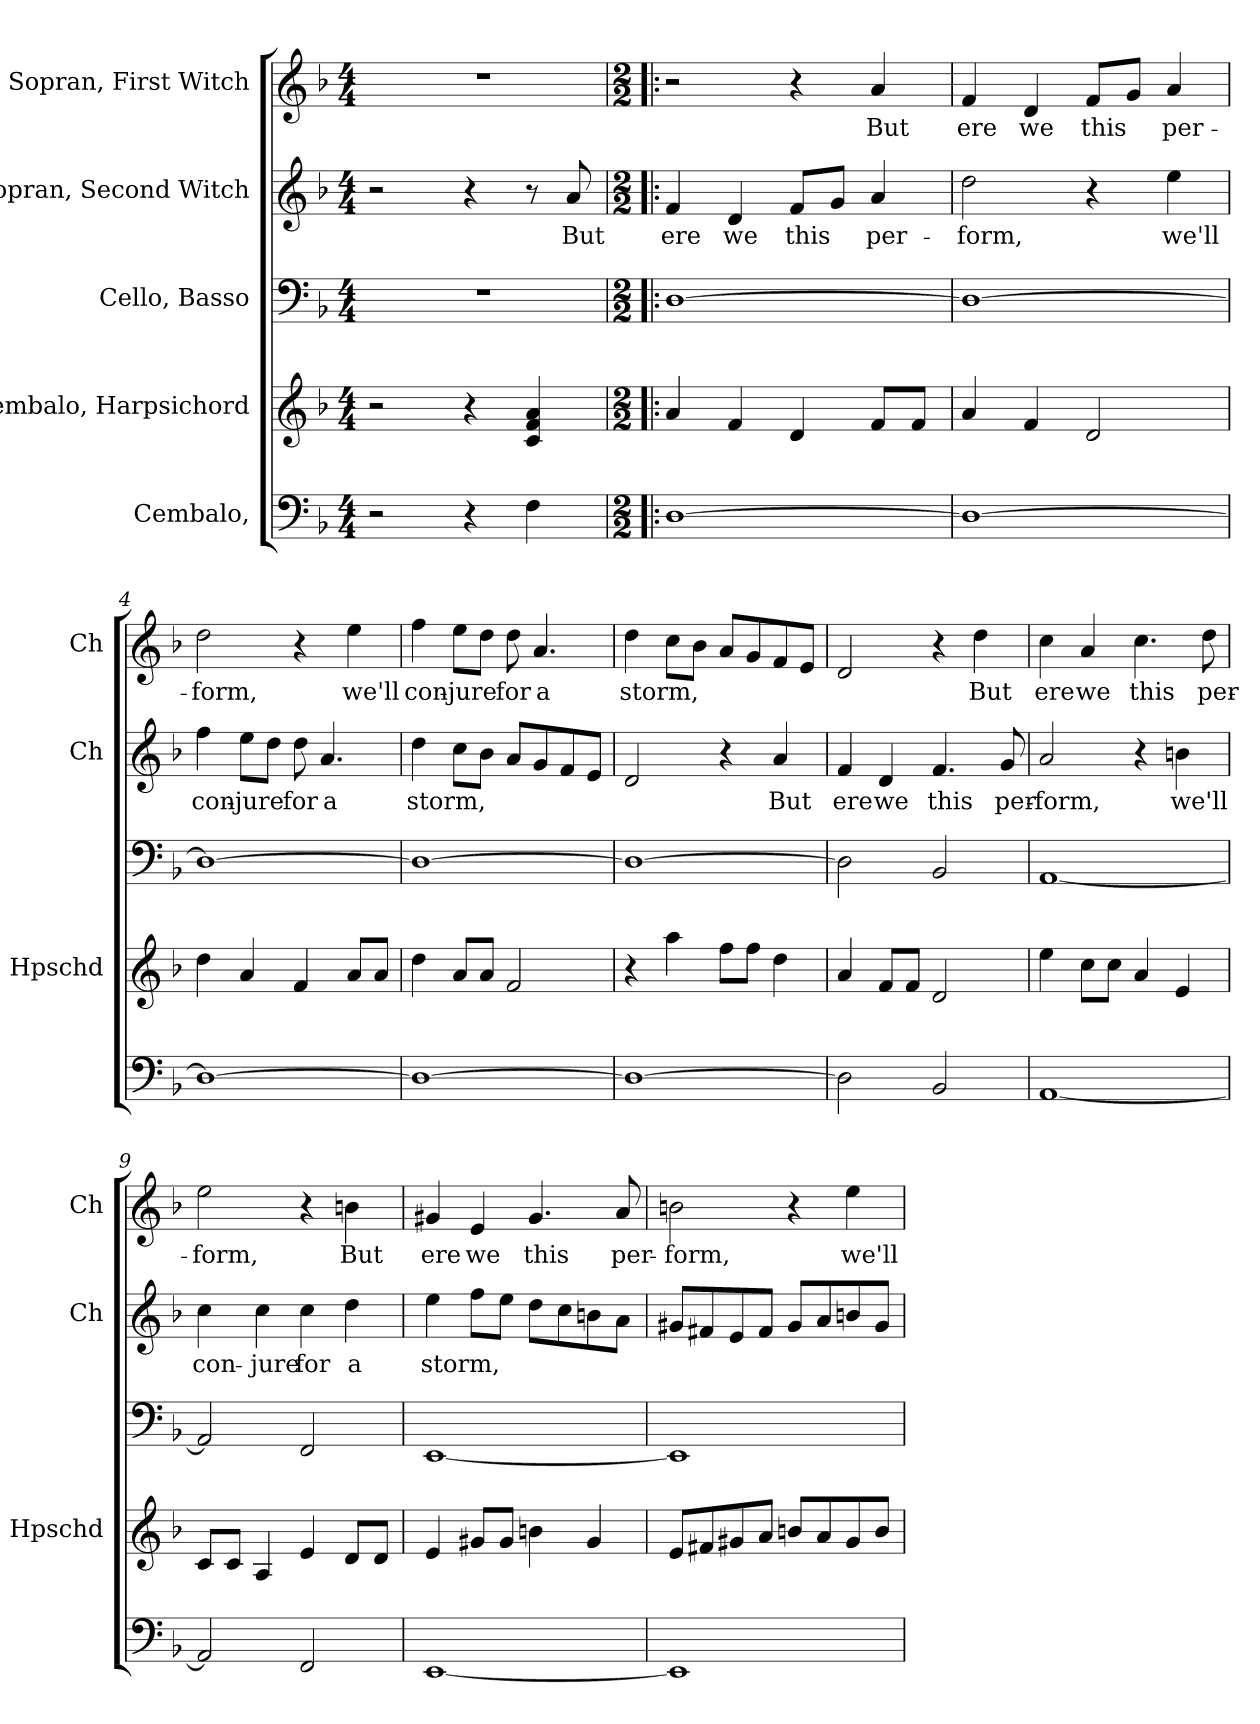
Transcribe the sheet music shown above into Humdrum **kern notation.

**kern	**kern	**kern	**kern	**text	**kern	**text
*part5	*part4	*part3	*part2	*part2	*part1	*part1
*staff5	*staff4	*staff3	*staff2	*staff2	*staff1	*staff1
*I"Cembalo,	*I"Cembalo, Harpsichord	*I"Cello,  Basso	*I"Sopran, Second Witch	*	*I"Sopran, First Witch	*
*	*I'Hpschd	*	*I'Ch	*	*I'Ch	*
*clefF4	*clefG2	*clefF4	*clefG2	*	*clefG2	*
*k[b-]	*k[b-]	*k[b-]	*k[b-]	*	*k[b-]	*
*M4/4	*M4/4	*M4/4	*M4/4	*	*M4/4	*
*MM130	*MM130	*MM130	*MM130	*	*MM130	*
=1	=1	=1	=1	=1	=1	=1
2r	2r	1r	2r	.	1r	.
4r	4r	.	4r	.	.	.
4F\	4c/ 4f/ 4a/	.	8r	.	.	.
!	!	!	!	!LO:LY:b	!	!
.	.	.	8a/	But	.	.
=2!|:	=2!|:	=2!|:	=2!|:	=2!|:	=2!|:	=2!|:
*M2/2	*M2/2	*M2/2	*M2/2	*	*M2/2	*
!	!	!	!	!LO:LY:b	!	!
[1D	4a/	[1D	4f/	ere	2r	.
!	!	!	!	!LO:LY:b	!	!
.	4f/	.	4d/	we	.	.
!	!	!	!	!LO:LY:b	!	!
.	4d/	.	8f/L	this	4r	.
.	.	.	8g/J	.	.	.
!	!	!	!	!LO:LY:b	!	!LO:LY:b
.	8f/L	.	4a/	per-	4a/	But
.	8f/J	.	.	.	.	.
=3	=3	=3	=3	=3	=3	=3
!	!	!	!	!LO:LY:b	!	!LO:LY:b
1D_	4a/	1D_	2dd\	-form,	4f/	ere
!	!	!	!	!	!	!LO:LY:b
.	4f/	.	.	.	4d/	we
!	!	!	!	!	!	!LO:LY:b
.	2d/	.	4r	.	8f/L	this
.	.	.	.	.	8g/J	.
!	!	!	!	!LO:LY:b	!	!LO:LY:b
.	.	.	4ee\	we'll	4a/	per-
=4	=4	=4	=4	=4	=4	=4
!	!	!	!	!LO:LY:b	!	!LO:LY:b
1D_	4dd\	1D_	4ff\	con-	2dd\	-form,
!	!	!	!	!LO:LY:b	!	!
.	4a/	.	8ee\L	-jure	.	.
.	.	.	8dd\J	.	.	.
!	!	!	!	!LO:LY:b	!	!
.	4f/	.	8dd\	for	4r	.
!	!	!	!	!LO:LY:b	!	!
.	.	.	4.a/	a	.	.
!	!	!	!	!	!	!LO:LY:b
.	8a/L	.	.	.	4ee\	we'll
.	8a/J	.	.	.	.	.
=5	=5	=5	=5	=5	=5	=5
!	!	!	!	!LO:LY:b	!	!LO:LY:b
1D_	4dd\	1D_	4dd\	storm,	4ff\	con-
!	!	!	!	!	!	!LO:LY:b
.	8a/L	.	8cc\L	.	8ee\L	-jure
.	8a/J	.	8b-\J	.	8dd\J	.
!	!	!	!	!	!	!LO:LY:b
.	2f/	.	8a/L	.	8dd\	for
!	!	!	!	!	!	!LO:LY:b
.	.	.	8g/	.	4.a/	a
.	.	.	8f/	.	.	.
.	.	.	8e/J	.	.	.
!!LO:LB:g=z
=6	=6	=6	=6	=6	=6	=6
!	!	!	!	!	!	!LO:LY:b
1D_	4r	1D_	2d/	.	4dd\	storm,
.	4aa\	.	.	.	8cc\L	.
.	.	.	.	.	8b-\J	.
.	8ff\L	.	4r	.	8a/L	.
.	8ff\J	.	.	.	8g/	.
!	!	!	!	!LO:LY:b	!	!
.	4dd\	.	4a/	But	8f/	.
.	.	.	.	.	8e/J	.
=7	=7	=7	=7	=7	=7	=7
!	!	!	!	!LO:LY:b	!	!
2D\]	4a/	2D\]	4f/	ere	2d/	.
!	!	!	!	!LO:LY:b	!	!
.	8f/L	.	4d/	we	.	.
.	8f/J	.	.	.	.	.
!	!	!	!	!LO:LY:b	!	!
2BB-/	2d/	2BB-/	4.f/	this	4r	.
!	!	!	!	!	!	!LO:LY:b
.	.	.	.	.	4dd\	But
!	!	!	!	!LO:LY:b	!	!
.	.	.	8g/	per-	.	.
=8	=8	=8	=8	=8	=8	=8
!	!	!	!	!LO:LY:b	!	!LO:LY:b
[1AA	4ee\	[1AA	2a/	-form,	4cc\	ere
!	!	!	!	!	!	!LO:LY:b
.	8cc\L	.	.	.	4a/	we
.	8cc\J	.	.	.	.	.
!	!	!	!	!	!	!LO:LY:b
.	4a/	.	4r	.	4.cc\	this
!	!	!	!	!LO:LY:b	!	!
.	4e/	.	4bn\	we'll	.	.
!	!	!	!	!	!	!LO:LY:b
.	.	.	.	.	8dd\	per-
=9	=9	=9	=9	=9	=9	=9
!	!	!	!	!LO:LY:b	!	!LO:LY:b
2AA/]	8c/L	2AA/]	4cc\	con-	2ee\	-form,
.	8c/J	.	.	.	.	.
!	!	!	!	!LO:LY:b	!	!
.	4A/	.	4cc\	-jure	.	.
!	!	!	!	!LO:LY:b	!	!
2FF/	4e/	2FF/	4cc\	for	4r	.
!	!	!	!	!LO:LY:b	!	!LO:LY:b
.	8d/L	.	4dd\	a	4bn\	But
.	8d/J	.	.	.	.	.
=10	=10	=10	=10	=10	=10	=10
!	!	!	!	!LO:LY:b	!	!LO:LY:b
[1EE	4e/	[1EE	4ee\	storm,	4g#X/	ere
!	!	!	!	!	!	!LO:LY:b
.	8g#X/L	.	8ff\L	.	4e/	we
.	8g#/J	.	8ee\J	.	.	.
!	!	!	!	!	!	!LO:LY:b
.	4bn\	.	8dd\L	.	4.g#/	this
.	.	.	8cc\	.	.	.
.	4g#/	.	8bn\	.	.	.
!	!	!	!	!	!	!LO:LY:b
.	.	.	8a\J	.	8a/	per-
!!LO:PB:g=z
=11	=11	=11	=11	=11	=11	=11
!	!	!	!	!	!	!LO:LY:b
1EE]	8e/L	1EE]	8g#X/L	.	2bn\	-form,
.	8f#X/	.	8f#X/	.	.	.
.	8g#X/	.	8e/	.	.	.
.	8a/J	.	8f#/J	.	.	.
.	8bn/L	.	8g#/L	.	4r	.
.	8a/	.	8a/	.	.	.
!	!	!	!	!	!	!LO:LY:b
.	8g#/	.	8bn/	.	4ee\	we'll
.	8b/J	.	8g#/J	.	.	.
=	=	=	=	=	=	=
*-	*-	*-	*-	*-	*-	*-
